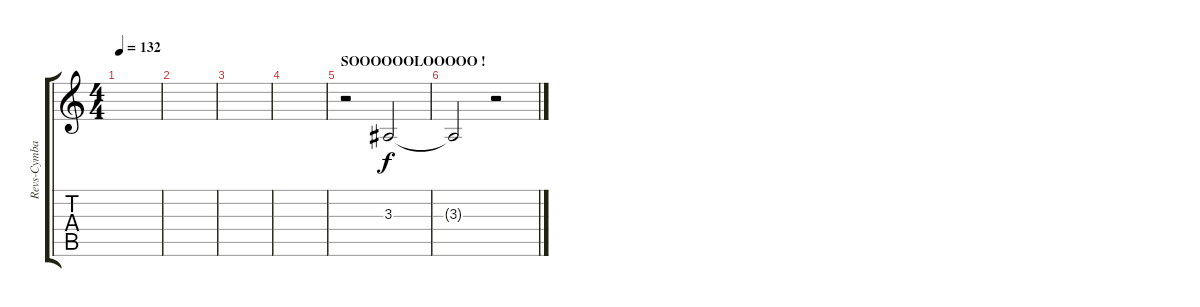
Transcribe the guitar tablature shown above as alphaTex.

\track ("Revs-Cymbal" "Revs-Cymba") {instrument reversecymbal}
\staff {score tabs}
\tuning (E4 B3 G3 D3 A2 E2) {hide}
\ts (4 4)
\tempo 132
\clef g2
\ks c
|
|
|
|
\section ("" "SOOOOOOLOOOOO !")
r.2 3.3.2 |
3.3{t}.2{dy f} r.2
